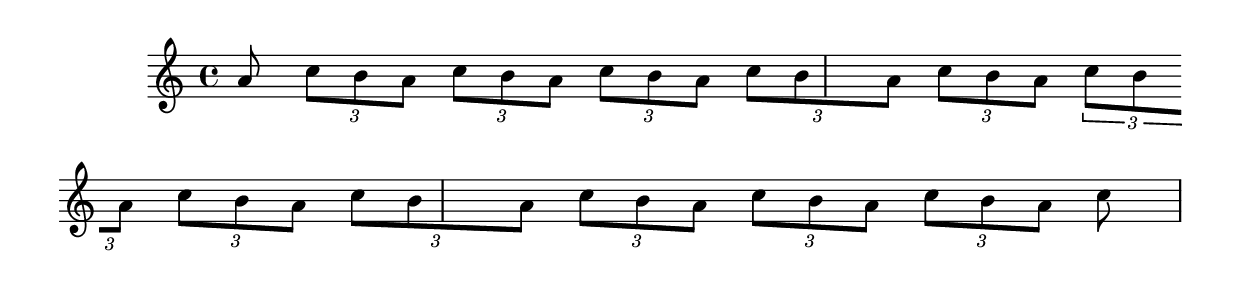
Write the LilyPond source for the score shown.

%% Do not edit this file; it is automatically
%% generated from LSR http://lsr.dsi.unimi.it
%% This file is in the public domain.
\version "2.13.10"

\header {
  lsrtags = "rhythms"

%% Translation of GIT committish: 5cab62e8738ff02eead438042743116391f306f5
 doctitlees = "Permitir saltos de línea dentro de grupos especiales con barra"
 texidoces = "
Este ejemplo artificial muestra cómo se pueden permitir tanto los
saltos de línea manuales como los automáticos dentro de un grupo de
valoración especial unido por una barra.  Observe que estos grupos
sincopados se deben barrar manualmente.

"

%% Translation of GIT committish: d96023d8792c8af202c7cb8508010c0d3648899d
  texidocde = "
Dieses künstliche Beispiel zeigt, wie sowohl automatische als auch
manuelle Zeilenumbrüche innerhalb einer N-tole mit Balken erlaubt
werden können.  Diese unregelmäßige Bebalkung muss allerdings manuell
gesetzt werden.

"
  doctitlede = "Zeilenumbrüche bei N-tolen mit Balken erlauben"


%% Translation of GIT committish: e71f19ad847d3e94ac89750f34de8b6bb28611df
  texidocfr = "
Cet exemple peu académique démontre comment il est possible d'insérer un saut
de ligne dans un nolet portant une ligature.  Ces ligatures doivent toutefois
être explicites.

"
  doctitlefr = "Saut de ligne au milieu d'un nolet avec ligature"

  texidoc = "
This artificial example shows how both manual and automatic line breaks
may be permitted to within a beamed tuplet. Note that such off-beat
tuplets have to be beamed manually.

"
  doctitle = "Permitting line breaks within beamed tuplets"
} % begin verbatim

\layout {
  \context {
    \Voice
    % Permit line breaks within tuplets
    \remove "Forbid_line_break_engraver"
    % Allow beams to be broken at line breaks
    \override Beam #'breakable = ##t
  }
}
\relative c'' {
  a8
  \repeat unfold 5 { \times 2/3 { c[ b a] } }
  % Insert a manual line break within a tuplet
  \times 2/3 { c[ b \bar "" \break a] }
  \repeat unfold 5 { \times 2/3 { c[ b a] } }
  c8
}

